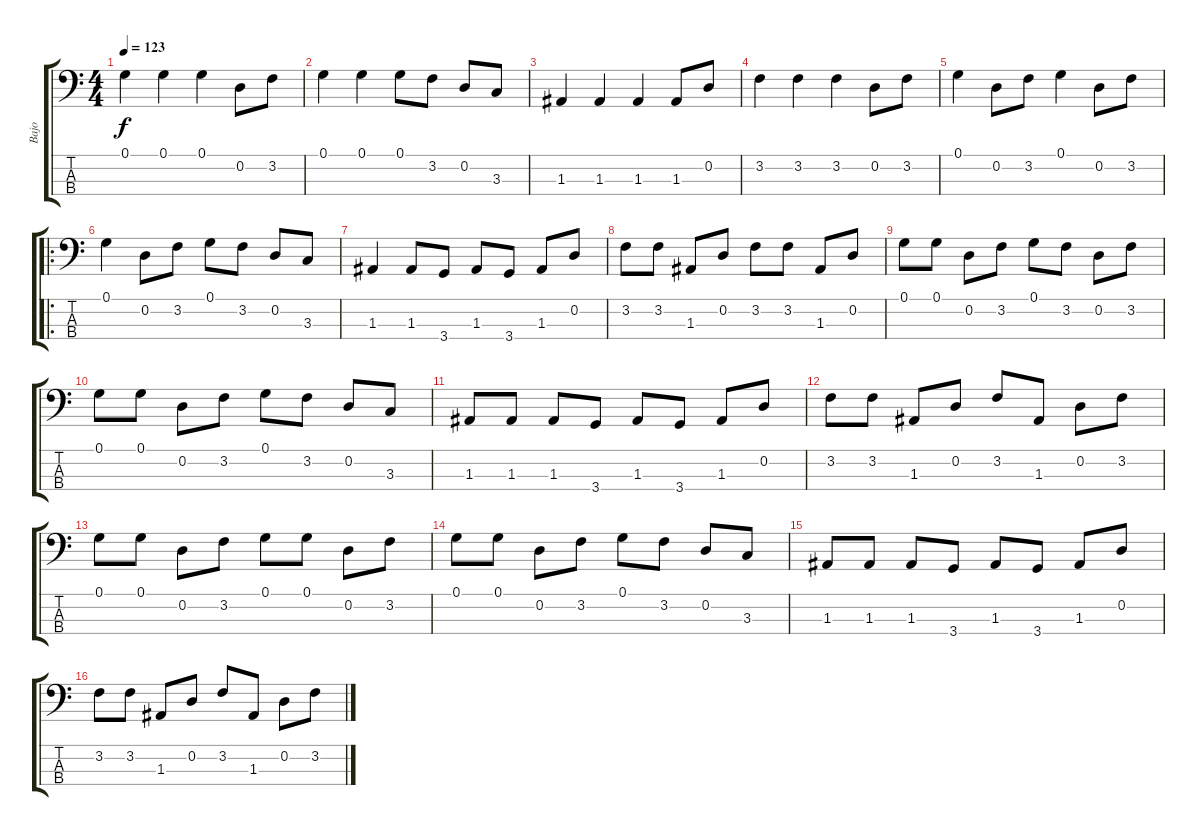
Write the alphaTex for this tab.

\track ("Bajo" "Bajo") {instrument electricbasspick}
\staff {score tabs}
\tuning (G2 D2 A1 E1) {hide}
\ts (4 4)
\tempo 123
\clef f4
\ks c
0.1.4{dy f} 0.1.4 0.1.4 0.2.8 3.2.8 |
0.1.4 0.1.4 0.1.8 3.2.8 0.2.8 3.3.8 |
1.3.4 1.3.4 1.3.4 1.3.8 0.2.8 |
3.2.4 3.2.4 3.2.4 0.2.8 3.2.8 |
0.1.4 0.2.8 3.2.8 0.1.4 0.2.8 3.2.8 |
\ro
0.1.4 0.2.8 3.2.8 0.1.8 3.2.8 0.2.8 3.3.8 |
1.3.4 1.3.8 3.4.8 1.3.8 3.4.8 1.3.8 0.2.8 |
3.2.8 3.2.8 1.3.8 0.2.8 3.2.8 3.2.8 1.3.8 0.2.8 |
0.1.8 0.1.8 0.2.8 3.2.8 0.1.8 3.2.8 0.2.8 3.2.8 |
0.1.8 0.1.8 0.2.8 3.2.8 0.1.8 3.2.8 0.2.8 3.3.8 |
1.3.8 1.3.8 1.3.8 3.4.8 1.3.8 3.4.8 1.3.8 0.2.8 |
3.2.8 3.2.8 1.3.8 0.2.8 3.2.8 1.3.8 0.2.8 3.2.8 |
0.1.8 0.1.8 0.2.8 3.2.8 0.1.8 0.1.8 0.2.8 3.2.8 |
0.1.8 0.1.8 0.2.8 3.2.8 0.1.8 3.2.8 0.2.8 3.3.8 |
1.3.8 1.3.8 1.3.8 3.4.8 1.3.8 3.4.8 1.3.8 0.2.8 |
3.2.8 3.2.8 1.3.8 0.2.8 3.2.8 1.3.8 0.2.8 3.2.8
